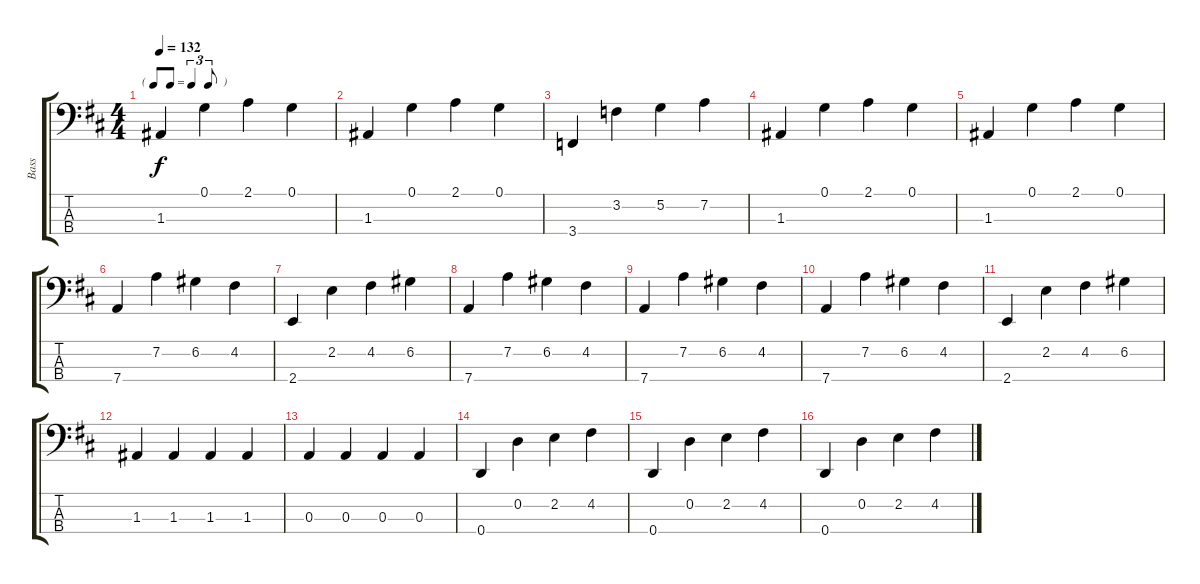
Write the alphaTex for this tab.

\track ("Bass" "Bass") {instrument electricbassfinger}
\staff {score tabs}
\tuning (G2 D2 A1 D1) {hide}
\ts (4 4)
\tf triplet8th
\tempo 132
\clef f4
\ks d
1.3.4{dy f} 0.1.4 2.1.4 0.1.4 |
1.3.4 0.1.4 2.1.4 0.1.4 |
3.4.4 3.2.4 5.2.4 7.2.4 |
1.3.4 0.1.4 2.1.4 0.1.4 |
1.3.4 0.1.4 2.1.4 0.1.4 |
7.4.4 7.2.4 6.2.4 4.2.4 |
2.4.4 2.2.4 4.2.4 6.2.4 |
7.4.4 7.2.4 6.2.4 4.2.4 |
7.4.4 7.2.4 6.2.4 4.2.4 |
7.4.4 7.2.4 6.2.4 4.2.4 |
2.4.4 2.2.4 4.2.4 6.2.4 |
1.3.4 1.3.4 1.3.4 1.3.4 |
0.3.4 0.3.4 0.3.4 0.3.4 |
0.4.4 0.2.4 2.2.4 4.2.4 |
0.4.4 0.2.4 2.2.4 4.2.4 |
0.4.4 0.2.4 2.2.4 4.2.4
